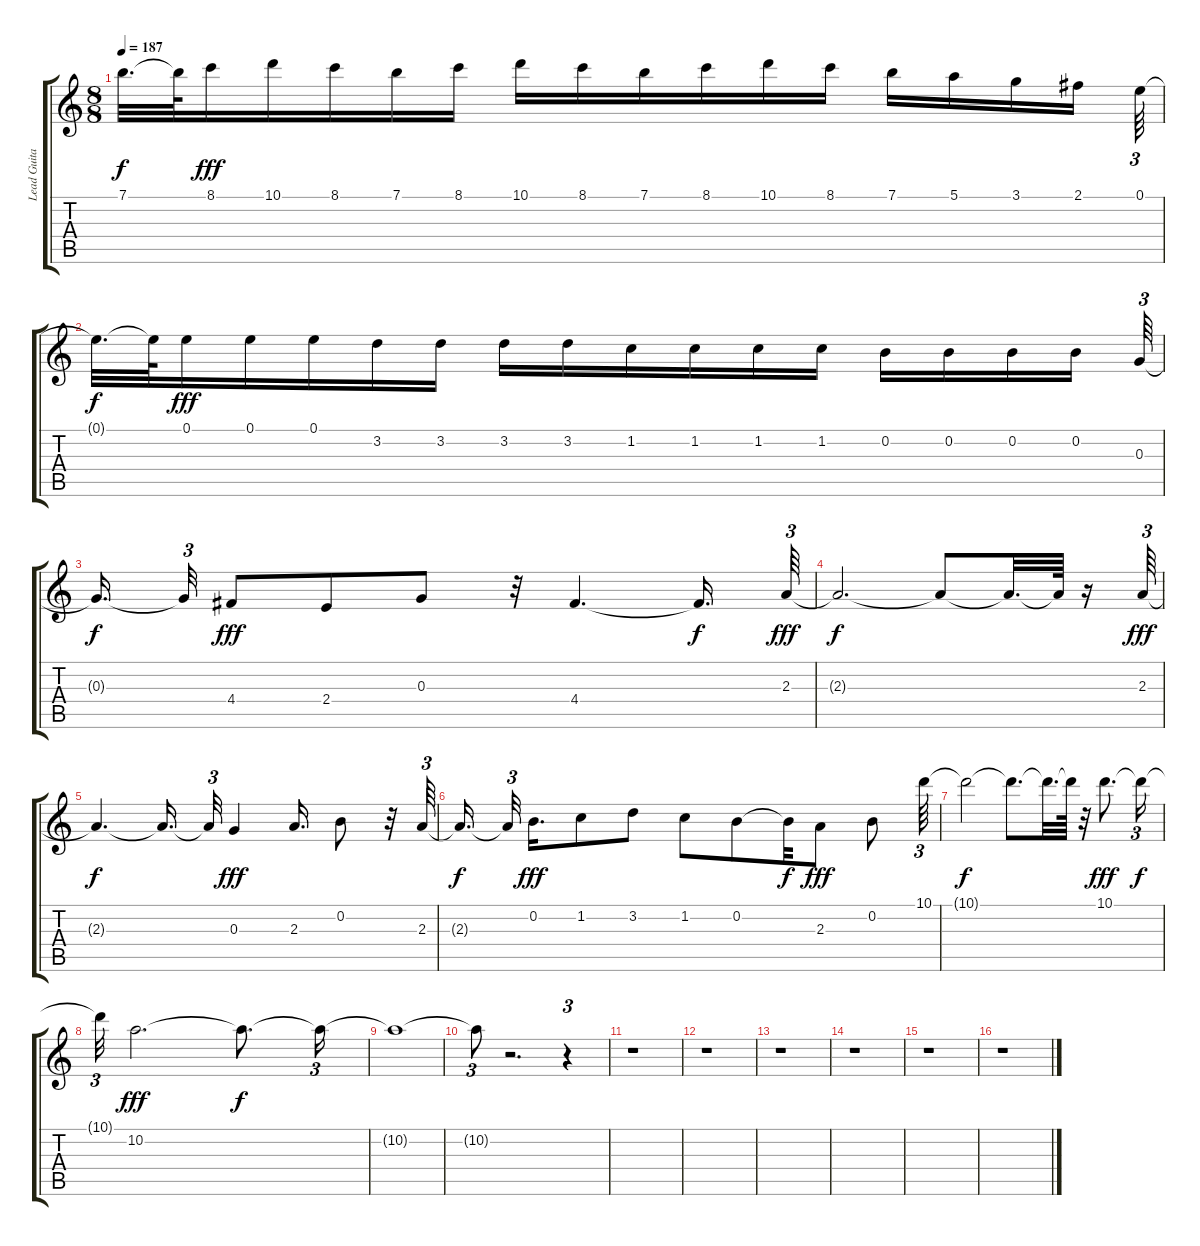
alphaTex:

\track ("Lead Guitar" "Lead Guita") {instrument distortionguitar}
\staff {score tabs}
\tuning (E4 B3 G3 D3 A2 E2) {hide}
\ts (8 8)
\tempo 187
\clef g2
\ks c
7.1{t}.32{d dy f} 7.1{t}.64 8.1.16{dy fff} 10.1.16 8.1.16 7.1.16 8.1.16 10.1.16 8.1.16 7.1.16 8.1.16 10.1.16 8.1.16 7.1.16 5.1.16 3.1.16 2.1.16 0.1.64{tu (3 2)} |
0.1{t}.32{d dy f} 0.1{t}.64 0.1.16{dy fff} 0.1.16 0.1.16 3.2.16 3.2.16 3.2.16 3.2.16 1.2.16 1.2.16 1.2.16 1.2.16 0.2.16 0.2.16 0.2.16 0.2.16 0.3.64{tu (3 2)} |
0.3{t}.16{d dy f beam splitsecondary} 0.3{t}.32{tu (3 2)} 4.4.8{dy fff} 2.4.8 0.3.8 r.32 4.4.4{d} 4.4{t}.16{d dy f} 2.3.64{tu (3 2) dy fff} |
2.3{t}.2{d dy f} 2.3{t}.8 2.3{t}.32{d} 2.3{t}.64 r.16 2.3.64{tu (3 2) dy fff} |
2.3{t}.4{d dy f} 2.3{t}.16{d} 2.3{t}.32{tu (3 2)} 0.3.4{dy fff} 2.3.16{d} 0.2.8 r.32 2.3.64{tu (3 2)} |
2.3{t}.16{d dy f beam splitsecondary} 2.3{t}.32{tu (3 2)} 0.2.16{d dy fff} 1.2.8 3.2.8 1.2.8 0.2.8 0.2{t}.32{dy f} 2.3.8{dy fff} 0.2.8 10.1.64{tu (3 2)} |
10.1{t}.2{dy f} 10.1{t}.8{d} 10.1{t}.32{d} 10.1{t}.64 r.32 10.1.8{d dy fff} 10.1{t}.16{tu (3 2) dy f} |
10.1{t}.32{tu (3 2)} 10.2.2{d dy fff} 10.2{t}.8{d dy f} 10.2{t}.16{tu (3 2)} |
10.2{t}.1 |
10.2{t}.8{tu (3 2)} r.2{d} r.4{tu (3 2)} |
r.1 |
r.1 |
r.1 |
r.1 |
r.1 |
r.1
